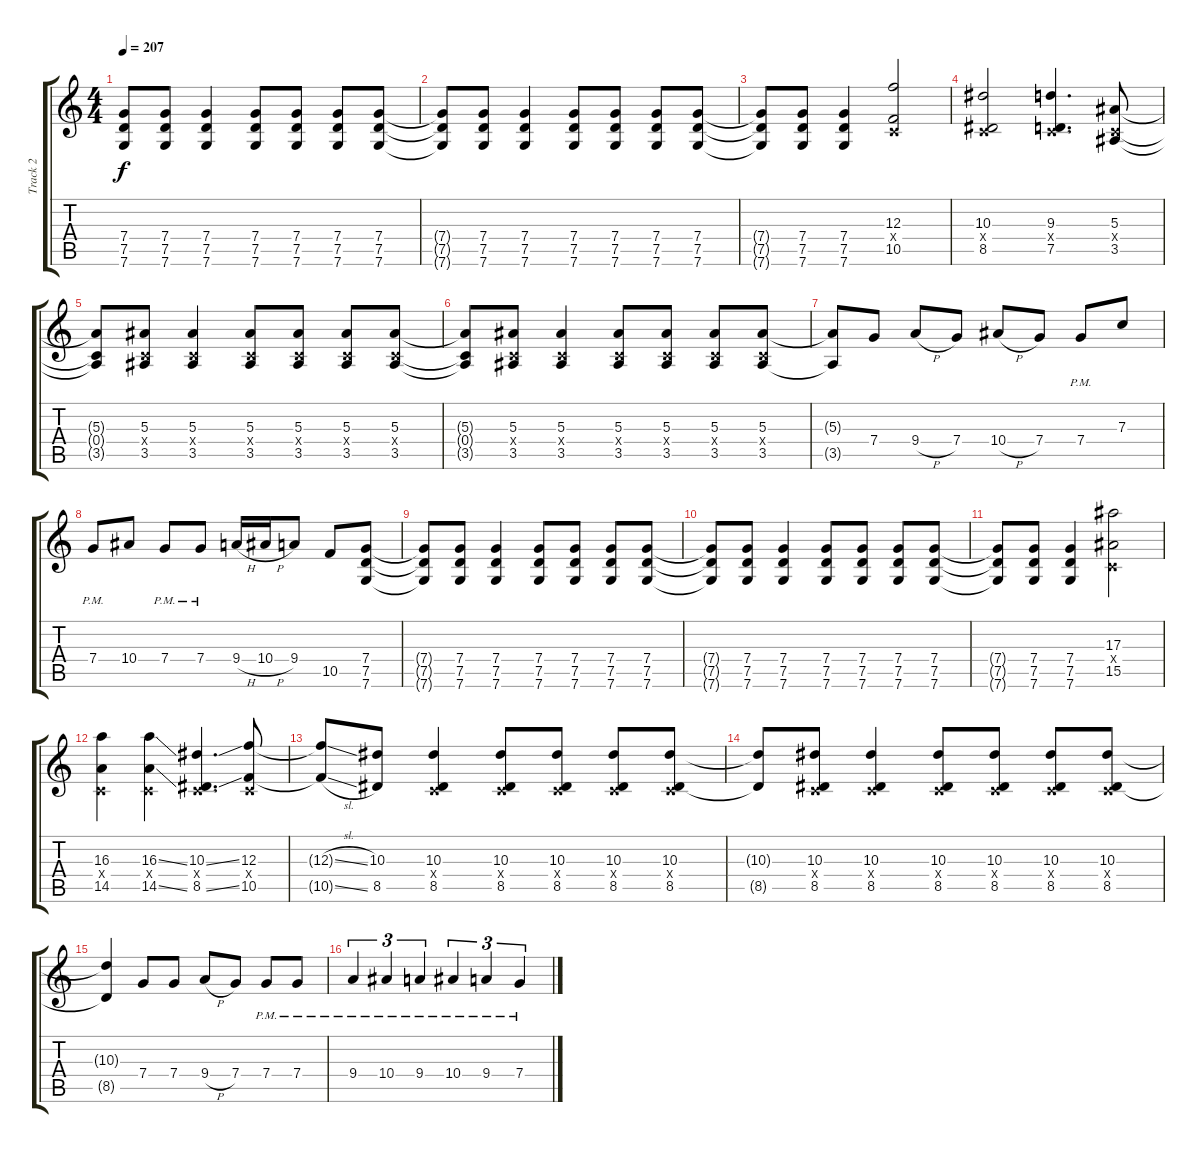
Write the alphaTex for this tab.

\track ("Track 2" "Track 2") {instrument distortionguitar}
\staff {score tabs}
\tuning (D4 A3 F3 C3 G2 C2) {hide}
\ts (4 4)
\tempo 207
\clef g2
\ks c
(7.4{t} 7.5{t} 7.6{t}).8{dy f} (7.4 7.5 7.6).8 (7.4 7.5 7.6).4 (7.4 7.5 7.6).8 (7.4 7.5 7.6).8 (7.4 7.5 7.6).8 (7.4 7.5 7.6).8 |
(7.4{t} 7.5{t} 7.6{t}).8 (7.4 7.5 7.6).8 (7.4 7.5 7.6).4 (7.4 7.5 7.6).8 (7.4 7.5 7.6).8 (7.4 7.5 7.6).8 (7.4 7.5 7.6).8 |
(7.4{t} 7.5{t} 7.6{t}).8 (7.4 7.5 7.6).8 (7.4 7.5 7.6).4 (12.3 0.4{x} 10.5).2 |
(10.3 0.4{x} 8.5).2 (9.3 0.4{x} 7.5).4{d} (5.3 0.4{x} 3.5).8 |
(5.3{t} 0.4{t} 3.5{t}).8 (5.3 0.4{x} 3.5).8 (5.3 0.4{x} 3.5).4 (5.3 0.4{x} 3.5).8 (5.3 0.4{x} 3.5).8 (5.3 0.4{x} 3.5).8 (5.3 0.4{x} 3.5).8 |
(5.3{t} 0.4{t} 3.5{t}).8 (5.3 0.4{x} 3.5).8 (5.3 0.4{x} 3.5).4 (5.3 0.4{x} 3.5).8 (5.3 0.4{x} 3.5).8 (5.3 0.4{x} 3.5).8 (5.3 0.4{x} 3.5).8 |
(5.3{t} 3.5{t}).8 7.4.8 9.4{h}.8 7.4.8 10.4{h}.8 7.4.8 7.4{pm}.8 7.3.8 |
7.4{pm}.8 10.4.8 7.4{pm}.8 7.4{pm}.8 9.4{h}.16 10.4{h}.16 9.4.8 10.5.8 (7.4 7.5 7.6).8 |
(7.4{t} 7.5{t} 7.6{t}).8 (7.4 7.5 7.6).8 (7.4 7.5 7.6).4 (7.4 7.5 7.6).8 (7.4 7.5 7.6).8 (7.4 7.5 7.6).8 (7.4 7.5 7.6).8 |
(7.4{t} 7.5{t} 7.6{t}).8 (7.4 7.5 7.6).8 (7.4 7.5 7.6).4 (7.4 7.5 7.6).8 (7.4 7.5 7.6).8 (7.4 7.5 7.6).8 (7.4 7.5 7.6).8 |
(7.4{t} 7.5{t} 7.6{t}).8 (7.4 7.5 7.6).8 (7.4 7.5 7.6).4 (17.3 0.4{x} 15.5).2 |
(16.3 0.4{x} 14.5).4 (16.3{ss} 0.4{x} 14.5{ss}).4 (10.3{ss} 0.4{x} 8.5{ss}).4{d} (12.3 0.4{x} 10.5).8 |
(12.3{sl t} 10.5{sl t}).8 (10.3 8.5).8 (10.3 0.4{x} 8.5).4 (10.3 0.4{x} 8.5).8 (10.3 0.4{x} 8.5).8 (10.3 0.4{x} 8.5).8 (10.3 0.4{x} 8.5).8 |
(10.3{t} 8.5{t}).8 (10.3 0.4{x} 8.5).8 (10.3 0.4{x} 8.5).4 (10.3 0.4{x} 8.5).8 (10.3 0.4{x} 8.5).8 (10.3 0.4{x} 8.5).8 (10.3 0.4{x} 8.5).8 |
(10.3{t} 8.5{t}).4 7.4.8 7.4.8 9.4{h}.8 7.4.8 7.4{pm}.8 7.4{pm}.8 |
9.4{pm}.4{tu (3 2)} 10.4{pm}.4{tu (3 2)} 9.4{pm}.4{tu (3 2)} 10.4{pm}.4{tu (3 2)} 9.4{pm}.4{tu (3 2)} 7.4{pm}.4{tu (3 2)}
